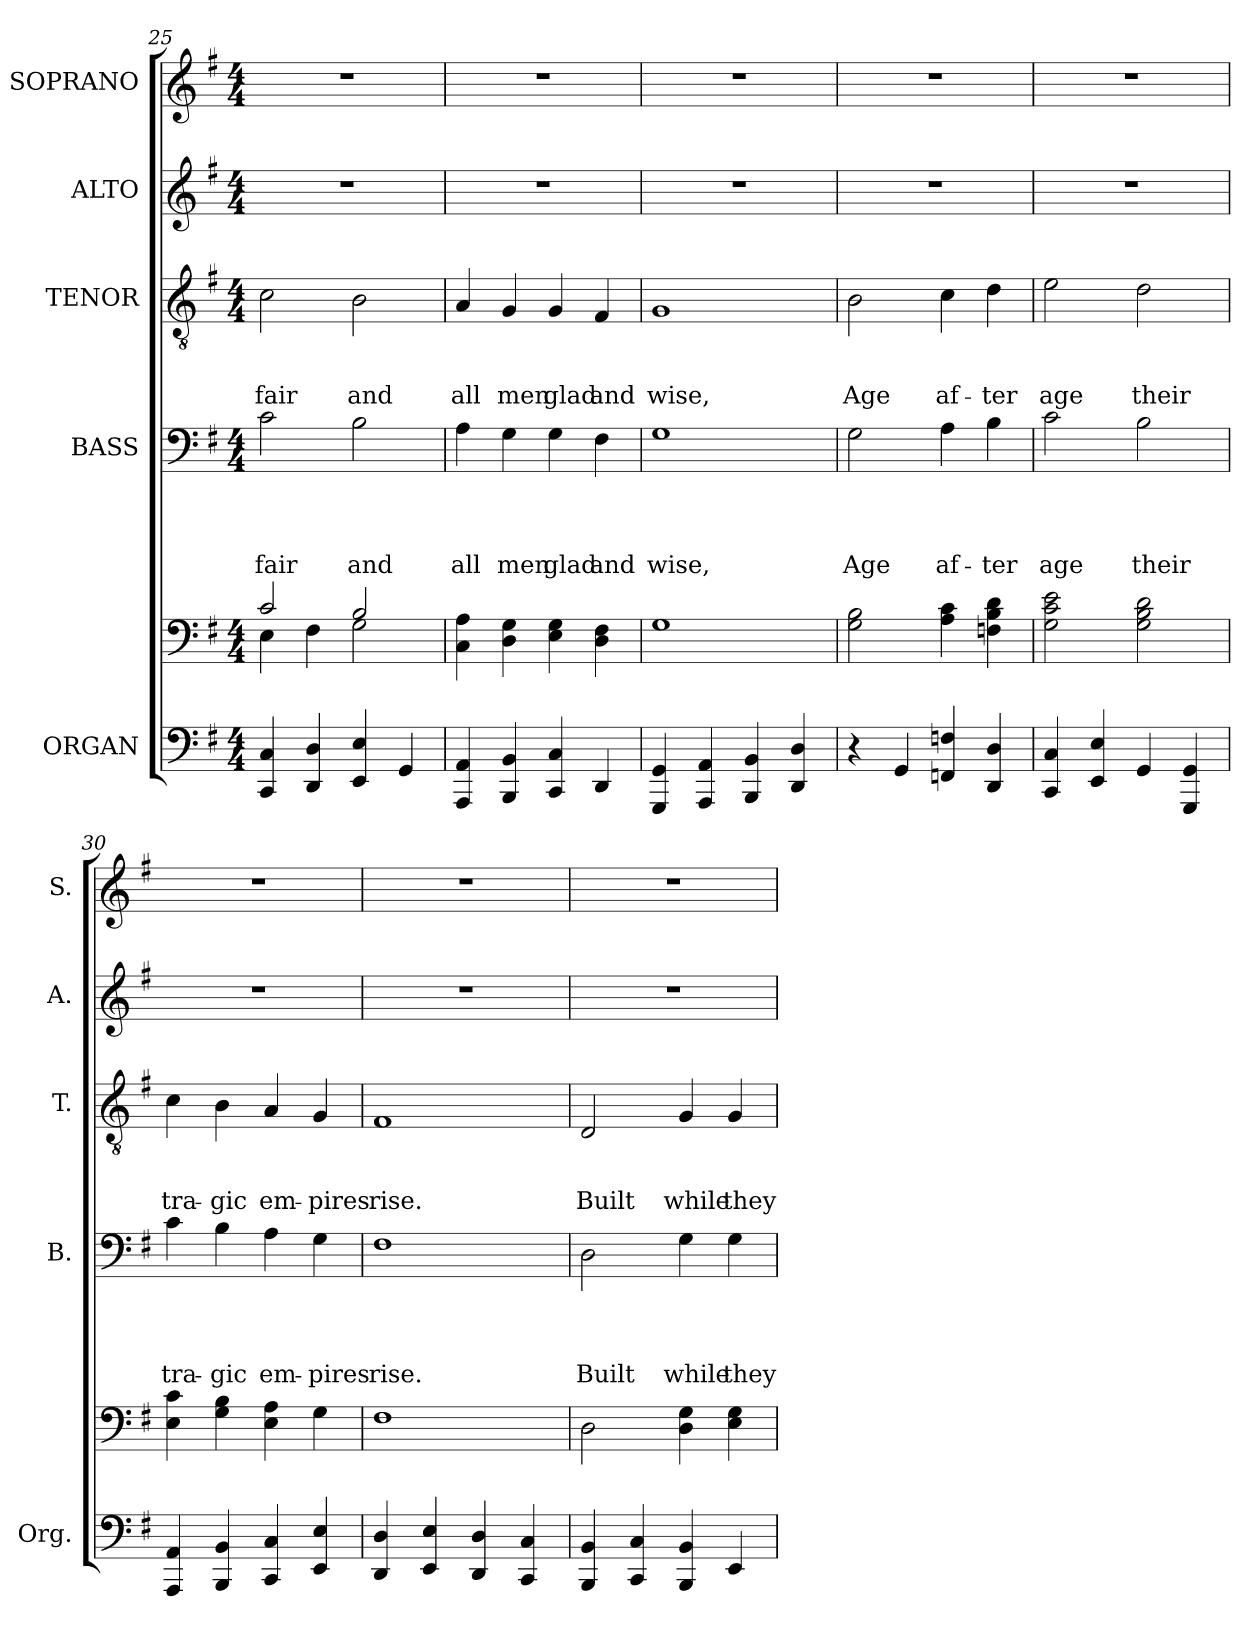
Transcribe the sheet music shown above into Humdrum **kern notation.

**kern	**kern	**kern	**text	**text	**text	**text	**kern	**text	**text	**text	**kern	**kern
*part5	*part5	*part4	*part4	*part4	*part4	*part4	*part3	*part3	*part3	*part3	*part2	*part1
*staff6	*staff5	*staff4	*staff4	*staff4	*staff4	*staff4	*staff3	*staff3	*staff3	*staff3	*staff2	*staff1
*I"ORGAN	*	*I"BASS	*	*	*	*	*I"TENOR	*	*	*	*I"ALTO	*I"SOPRANO
*I'Org.	*	*I'B.	*	*	*	*	*I'T.	*	*	*	*I'A.	*I'S.
*clefF4	*clefF4	*clefF4	*	*	*	*	*clefGv2	*	*	*	*clefG2	*clefG2
*	*	*	*	*	*	*	*ITrd7c12	*	*	*	*	*
*k[f#]	*k[f#]	*k[f#]	*	*	*	*	*k[f#]	*	*	*	*k[f#]	*k[f#]
*G:	*G:	*G:	*	*	*	*	*G:	*	*	*	*G:	*G:
*M4/4	*M4/4	*M4/4	*	*	*	*	*M4/4	*	*	*	*M4/4	*M4/4
=25	=25	=25	=25	=25	=25	=25	=25	=25	=25	=25	=25	=25
*	*^	*	*	*	*	*	*	*	*	*	*	*
!	!	!	!	!	!	!	!LO:LY:b	!	!	!	!LO:LY:b	!	!
4CC/ 4C/	2c/	4E\	2c\	.	.	.	fair	2C\	.	.	fair	1r	1r
4DD/ 4D/	.	4F#\	.	.	.	.	.	.	.	.	.	.	.
!	!	!	!	!	!	!	!LO:LY:b	!	!	!	!LO:LY:b	!	!
4EE/ 4E/	2B/	2G\	2B\	.	.	.	and	2BB\	.	.	and	.	.
4GG/	.	.	.	.	.	.	.	.	.	.	.	.	.
*	*v	*v	*	*	*	*	*	*	*	*	*	*	*
=26	=26	=26	=26	=26	=26	=26	=26	=26	=26	=26	=26	=26
!	!	!	!	!	!	!LO:LY:b	!	!	!	!LO:LY:b	!	!
4AAA/ 4AA/	4C\ 4A\	4A\	.	.	.	all	4AA/	.	.	all	1r	1r
!	!	!	!	!	!	!LO:LY:b	!	!	!	!LO:LY:b	!	!
4BBB/ 4BB/	4D\ 4G\	4G\	.	.	.	men	4GG/	.	.	men	.	.
!	!	!	!	!	!	!LO:LY:b	!	!	!	!LO:LY:b	!	!
4CC/ 4C/	4E\ 4G\	4G\	.	.	.	glad	4GG/	.	.	glad	.	.
!	!	!	!	!	!	!LO:LY:b	!	!	!	!LO:LY:b	!	!
4DD/	4D\ 4F#\	4F#\	.	.	.	and	4FF#/	.	.	and	.	.
=27	=27	=27	=27	=27	=27	=27	=27	=27	=27	=27	=27	=27
!	!	!	!	!	!	!LO:LY:b	!	!	!	!LO:LY:b	!	!
4GGG/ 4GG/	1G	1G	.	.	.	wise,	1GG	.	.	wise,	1r	1r
4AAA/ 4AA/	.	.	.	.	.	.	.	.	.	.	.	.
4BBB/ 4BB/	.	.	.	.	.	.	.	.	.	.	.	.
4DD/ 4D/	.	.	.	.	.	.	.	.	.	.	.	.
=28	=28	=28	=28	=28	=28	=28	=28	=28	=28	=28	=28	=28
!	!	!	!	!	!	!LO:LY:b	!	!	!	!LO:LY:b	!	!
4r	2G\ 2B\	2G\	.	.	.	Age	2BB\	.	.	Age	1r	1r
4GG/	.	.	.	.	.	.	.	.	.	.	.	.
!	!	!	!	!	!	!LO:LY:b	!	!	!	!LO:LY:b	!	!
4FFn/ 4Fn/	4A\ 4c\	4A\	.	.	.	af-	4C\	.	.	af-	.	.
!	!	!	!	!	!	!LO:LY:b	!	!	!	!LO:LY:b	!	!
4DD/ 4D/	4Fn\ 4B\ 4d\	4B\	.	.	.	-ter	4D\	.	.	-ter	.	.
=29	=29	=29	=29	=29	=29	=29	=29	=29	=29	=29	=29	=29
!	!	!	!	!	!	!LO:LY:b	!	!	!	!LO:LY:b	!	!
4CC/ 4C/	2G\ 2c\ 2e\	2c\	.	.	.	age	2E\	.	.	age	1r	1r
4EE/ 4E/	.	.	.	.	.	.	.	.	.	.	.	.
!	!	!	!	!	!	!LO:LY:b	!	!	!	!LO:LY:b	!	!
4GG/	2G\ 2B\ 2d\	2B\	.	.	.	their	2D\	.	.	their	.	.
4GGG/ 4GG/	.	.	.	.	.	.	.	.	.	.	.	.
!!LO:LB:g=z
=30	=30	=30	=30	=30	=30	=30	=30	=30	=30	=30	=30	=30
!	!	!	!	!	!	!LO:LY:b	!	!	!	!LO:LY:b	!	!
4AAA/ 4AA/	4E\ 4c\	4c\	.	.	.	tra-	4C\	.	.	tra-	1r	1r
!	!	!	!	!	!	!LO:LY:b	!	!	!	!LO:LY:b	!	!
4BBB/ 4BB/	4G\ 4B\	4B\	.	.	.	-gic	4BB\	.	.	-gic	.	.
!	!	!	!	!	!	!LO:LY:b	!	!	!	!LO:LY:b	!	!
4CC/ 4C/	4E\ 4A\	4A\	.	.	.	em-	4AA/	.	.	em-	.	.
!	!	!	!	!	!	!LO:LY:b	!	!	!	!LO:LY:b	!	!
4EE/ 4E/	4G\	4G\	.	.	.	-pires	4GG/	.	.	-pires	.	.
=31	=31	=31	=31	=31	=31	=31	=31	=31	=31	=31	=31	=31
!	!	!	!	!	!	!LO:LY:b	!	!	!	!LO:LY:b	!	!
4DD/ 4D/	1F#	1F#	.	.	.	rise.	1FF#	.	.	rise.	1r	1r
4EE/ 4E/	.	.	.	.	.	.	.	.	.	.	.	.
4DD/ 4D/	.	.	.	.	.	.	.	.	.	.	.	.
4CC/ 4C/	.	.	.	.	.	.	.	.	.	.	.	.
=32	=32	=32	=32	=32	=32	=32	=32	=32	=32	=32	=32	=32
!	!	!	!	!	!	!LO:LY:b	!	!	!	!LO:LY:b	!	!
4BBB/ 4BB/	2D\	2D\	.	.	.	Built	2DD/	.	.	Built	1r	1r
4CC/ 4C/	.	.	.	.	.	.	.	.	.	.	.	.
!	!	!	!	!	!	!LO:LY:b	!	!	!	!LO:LY:b	!	!
4BBB/ 4BB/	4D\ 4G\	4G\	.	.	.	while	4GG/	.	.	while	.	.
!	!	!	!	!	!	!LO:LY:b	!	!	!	!LO:LY:b	!	!
4EE/	4E\ 4G\	4G\	.	.	.	they	4GG/	.	.	they	.	.
=	=	=	=	=	=	=	=	=	=	=	=	=
*-	*-	*-	*-	*-	*-	*-	*-	*-	*-	*-	*-	*-
